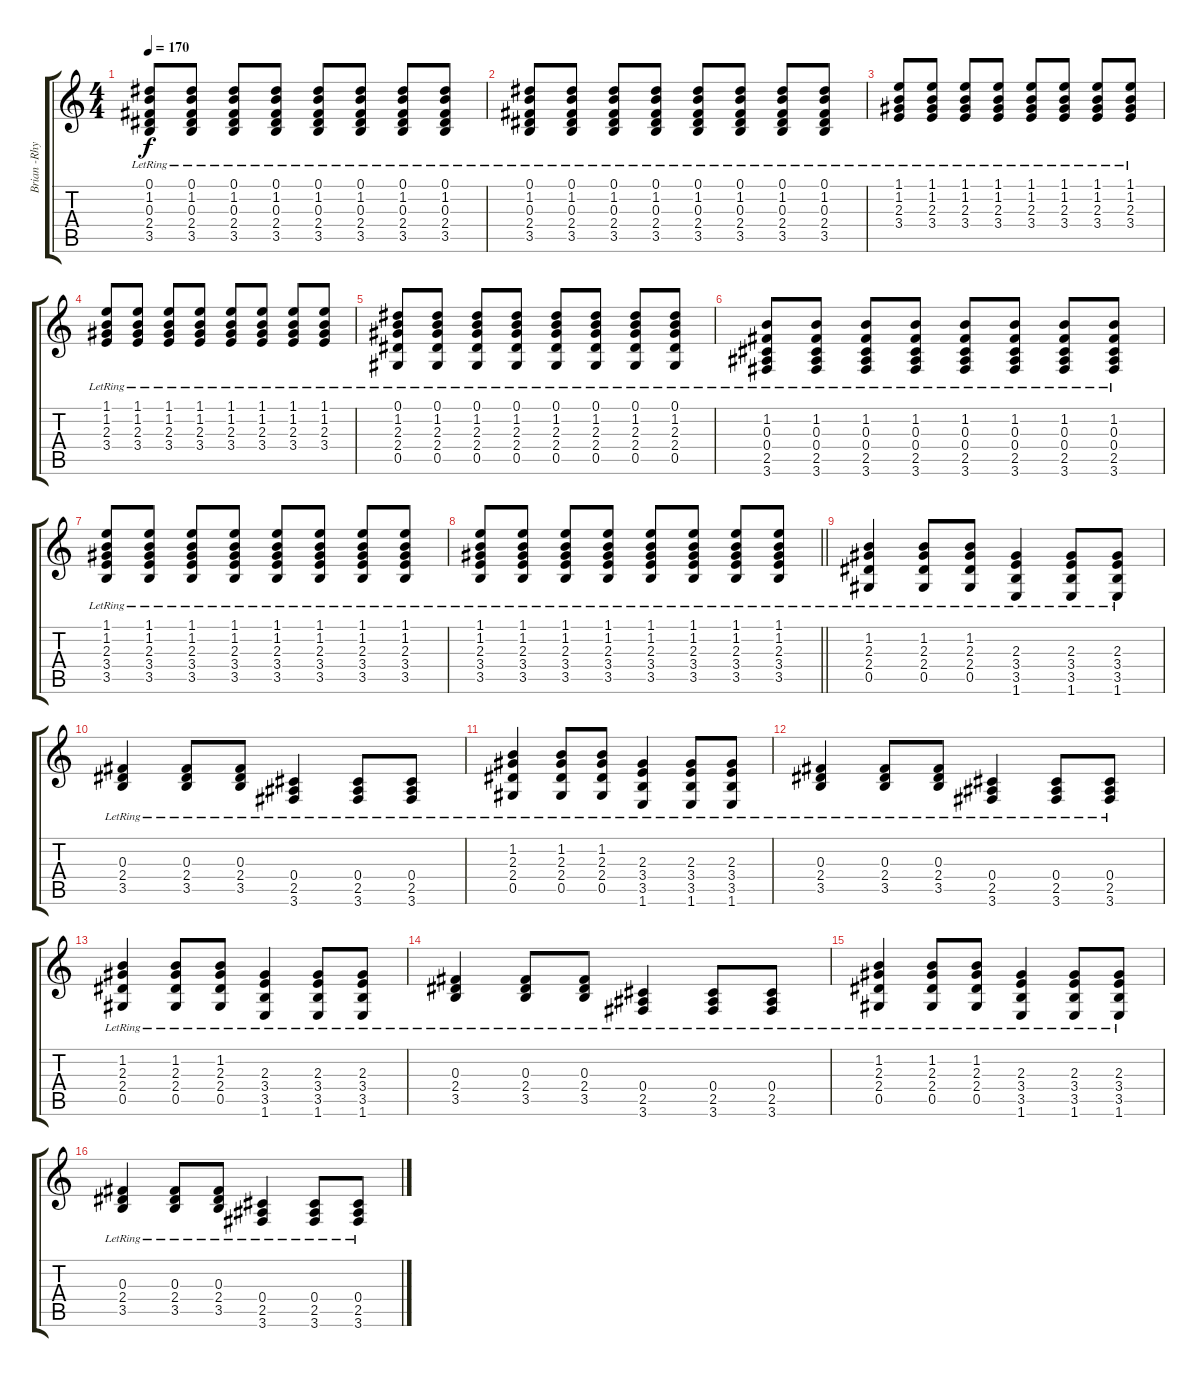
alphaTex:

\track ("Brian -Rhythm" "Brian -Rhy") {instrument electricguitarclean}
\staff {score tabs}
\tuning (Eb4 Bb3 Gb3 Db3 Ab2 Eb2) {hide}
\ts (4 4)
\tempo 170
\clef g2
\ks c
(0.1{lr} 1.2{lr} 0.3{lr} 2.4{lr} 3.5{lr}).8{dy f} (0.1{lr} 1.2{lr} 0.3{lr} 2.4{lr} 3.5{lr}).8 (0.1{lr} 1.2{lr} 0.3{lr} 2.4{lr} 3.5{lr}).8 (0.1{lr} 1.2{lr} 0.3{lr} 2.4{lr} 3.5{lr}).8 (0.1{lr} 1.2{lr} 0.3{lr} 2.4{lr} 3.5{lr}).8 (0.1{lr} 1.2{lr} 0.3{lr} 2.4{lr} 3.5{lr}).8 (0.1{lr} 1.2{lr} 0.3{lr} 2.4{lr} 3.5{lr}).8 (0.1{lr} 1.2{lr} 0.3{lr} 2.4{lr} 3.5{lr}).8 |
(0.1{lr} 1.2{lr} 0.3{lr} 2.4{lr} 3.5{lr}).8 (0.1{lr} 1.2{lr} 0.3{lr} 2.4{lr} 3.5{lr}).8 (0.1{lr} 1.2{lr} 0.3{lr} 2.4{lr} 3.5{lr}).8 (0.1{lr} 1.2{lr} 0.3{lr} 2.4{lr} 3.5{lr}).8 (0.1{lr} 1.2{lr} 0.3{lr} 2.4{lr} 3.5{lr}).8 (0.1{lr} 1.2{lr} 0.3{lr} 2.4{lr} 3.5{lr}).8 (0.1{lr} 1.2{lr} 0.3{lr} 2.4{lr} 3.5{lr}).8 (0.1{lr} 1.2{lr} 0.3{lr} 2.4{lr} 3.5{lr}).8 |
(1.1{lr} 1.2{lr} 2.3{lr} 3.4{lr}).8 (1.1{lr} 1.2{lr} 2.3{lr} 3.4{lr}).8 (1.1{lr} 1.2{lr} 2.3{lr} 3.4{lr}).8 (1.1{lr} 1.2{lr} 2.3{lr} 3.4{lr}).8 (1.1{lr} 1.2{lr} 2.3{lr} 3.4{lr}).8 (1.1{lr} 1.2{lr} 2.3{lr} 3.4{lr}).8 (1.1{lr} 1.2{lr} 2.3{lr} 3.4{lr}).8 (1.1{lr} 1.2{lr} 2.3{lr} 3.4{lr}).8 |
(1.1{lr} 1.2{lr} 2.3{lr} 3.4{lr}).8 (1.1{lr} 1.2{lr} 2.3{lr} 3.4{lr}).8 (1.1{lr} 1.2{lr} 2.3{lr} 3.4{lr}).8 (1.1{lr} 1.2{lr} 2.3{lr} 3.4{lr}).8 (1.1{lr} 1.2{lr} 2.3{lr} 3.4{lr}).8 (1.1{lr} 1.2{lr} 2.3{lr} 3.4{lr}).8 (1.1{lr} 1.2{lr} 2.3{lr} 3.4{lr}).8 (1.1{lr} 1.2{lr} 2.3{lr} 3.4{lr}).8 |
(0.1{lr} 1.2{lr} 2.3{lr} 2.4{lr} 0.5{lr}).8 (0.1{lr} 1.2{lr} 2.3{lr} 2.4{lr} 0.5{lr}).8 (0.1{lr} 1.2{lr} 2.3{lr} 2.4{lr} 0.5{lr}).8 (0.1{lr} 1.2{lr} 2.3{lr} 2.4{lr} 0.5{lr}).8 (0.1{lr} 1.2{lr} 2.3{lr} 2.4{lr} 0.5{lr}).8 (0.1{lr} 1.2{lr} 2.3{lr} 2.4{lr} 0.5{lr}).8 (0.1{lr} 1.2{lr} 2.3{lr} 2.4{lr} 0.5{lr}).8 (0.1{lr} 1.2{lr} 2.3{lr} 2.4{lr} 0.5{lr}).8 |
(1.2{lr} 0.3{lr} 0.4{lr} 2.5{lr} 3.6{lr}).8 (1.2{lr} 0.3{lr} 0.4{lr} 2.5{lr} 3.6{lr}).8 (1.2{lr} 0.3{lr} 0.4{lr} 2.5{lr} 3.6{lr}).8 (1.2{lr} 0.3{lr} 0.4{lr} 2.5{lr} 3.6{lr}).8 (1.2{lr} 0.3{lr} 0.4{lr} 2.5{lr} 3.6{lr}).8 (1.2{lr} 0.3{lr} 0.4{lr} 2.5{lr} 3.6{lr}).8 (1.2{lr} 0.3{lr} 0.4{lr} 2.5{lr} 3.6{lr}).8 (1.2{lr} 0.3{lr} 0.4{lr} 2.5{lr} 3.6{lr}).8 |
(1.1{lr} 1.2{lr} 2.3{lr} 3.4{lr} 3.5{lr}).8 (1.1{lr} 1.2{lr} 2.3{lr} 3.4{lr} 3.5{lr}).8 (1.1{lr} 1.2{lr} 2.3{lr} 3.4{lr} 3.5{lr}).8 (1.1{lr} 1.2{lr} 2.3{lr} 3.4{lr} 3.5{lr}).8 (1.1{lr} 1.2{lr} 2.3{lr} 3.4{lr} 3.5{lr}).8 (1.1{lr} 1.2{lr} 2.3{lr} 3.4{lr} 3.5{lr}).8 (1.1{lr} 1.2{lr} 2.3{lr} 3.4{lr} 3.5{lr}).8 (1.1{lr} 1.2{lr} 2.3{lr} 3.4{lr} 3.5{lr}).8 |
\barLineRight lightlight
(1.1{lr} 1.2{lr} 2.3{lr} 3.4{lr} 3.5{lr}).8 (1.1{lr} 1.2{lr} 2.3{lr} 3.4{lr} 3.5{lr}).8 (1.1{lr} 1.2{lr} 2.3{lr} 3.4{lr} 3.5{lr}).8 (1.1{lr} 1.2{lr} 2.3{lr} 3.4{lr} 3.5{lr}).8 (1.1{lr} 1.2{lr} 2.3{lr} 3.4{lr} 3.5{lr}).8 (1.1{lr} 1.2{lr} 2.3{lr} 3.4{lr} 3.5{lr}).8 (1.1{lr} 1.2{lr} 2.3{lr} 3.4{lr} 3.5{lr}).8 (1.1{lr} 1.2{lr} 2.3{lr} 3.4{lr} 3.5{lr}).8 |
(1.2{lr} 2.3{lr} 2.4{lr} 0.5{lr}).4 (1.2{lr} 2.3{lr} 2.4{lr} 0.5{lr}).8 (1.2{lr} 2.3{lr} 2.4{lr} 0.5{lr}).8 (2.3{lr} 3.4{lr} 3.5{lr} 1.6{lr}).4 (2.3{lr} 3.4{lr} 3.5{lr} 1.6{lr}).8 (2.3{lr} 3.4{lr} 3.5{lr} 1.6{lr}).8 |
(0.3{lr} 2.4{lr} 3.5{lr}).4 (0.3{lr} 2.4{lr} 3.5{lr}).8 (0.3{lr} 2.4{lr} 3.5{lr}).8 (0.4{lr} 2.5{lr} 3.6{lr}).4 (0.4{lr} 2.5{lr} 3.6{lr}).8 (0.4{lr} 2.5{lr} 3.6{lr}).8 |
(1.2{lr} 2.3{lr} 2.4{lr} 0.5{lr}).4 (1.2{lr} 2.3{lr} 2.4{lr} 0.5{lr}).8 (1.2{lr} 2.3{lr} 2.4{lr} 0.5{lr}).8 (2.3{lr} 3.4{lr} 3.5{lr} 1.6{lr}).4 (2.3{lr} 3.4{lr} 3.5{lr} 1.6{lr}).8 (2.3{lr} 3.4{lr} 3.5{lr} 1.6{lr}).8 |
(0.3{lr} 2.4{lr} 3.5{lr}).4 (0.3{lr} 2.4{lr} 3.5{lr}).8 (0.3{lr} 2.4{lr} 3.5{lr}).8 (0.4{lr} 2.5{lr} 3.6{lr}).4 (0.4{lr} 2.5{lr} 3.6{lr}).8 (0.4{lr} 2.5{lr} 3.6{lr}).8 |
(1.2{lr} 2.3{lr} 2.4{lr} 0.5{lr}).4 (1.2{lr} 2.3{lr} 2.4{lr} 0.5{lr}).8 (1.2{lr} 2.3{lr} 2.4{lr} 0.5{lr}).8 (2.3{lr} 3.4{lr} 3.5{lr} 1.6{lr}).4 (2.3{lr} 3.4{lr} 3.5{lr} 1.6{lr}).8 (2.3{lr} 3.4{lr} 3.5{lr} 1.6{lr}).8 |
(0.3{lr} 2.4{lr} 3.5{lr}).4 (0.3{lr} 2.4{lr} 3.5{lr}).8 (0.3{lr} 2.4{lr} 3.5{lr}).8 (0.4{lr} 2.5{lr} 3.6{lr}).4 (0.4{lr} 2.5{lr} 3.6{lr}).8 (0.4{lr} 2.5{lr} 3.6{lr}).8 |
(1.2{lr} 2.3{lr} 2.4{lr} 0.5{lr}).4 (1.2{lr} 2.3{lr} 2.4{lr} 0.5{lr}).8 (1.2{lr} 2.3{lr} 2.4{lr} 0.5{lr}).8 (2.3{lr} 3.4{lr} 3.5{lr} 1.6{lr}).4 (2.3{lr} 3.4{lr} 3.5{lr} 1.6{lr}).8 (2.3{lr} 3.4{lr} 3.5{lr} 1.6{lr}).8 |
(0.3{lr} 2.4{lr} 3.5{lr}).4 (0.3{lr} 2.4{lr} 3.5{lr}).8 (0.3{lr} 2.4{lr} 3.5{lr}).8 (0.4{lr} 2.5{lr} 3.6{lr}).4 (0.4{lr} 2.5{lr} 3.6{lr}).8 (0.4{lr} 2.5{lr} 3.6{lr}).8
